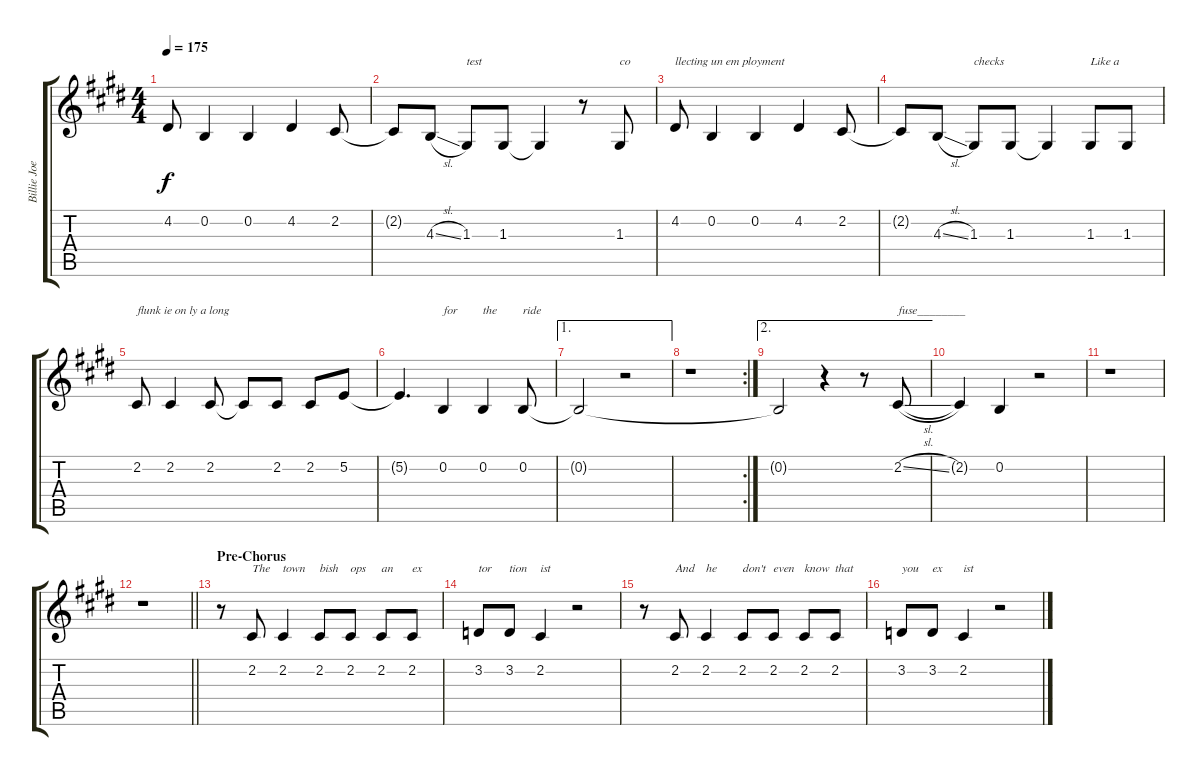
\track ("Billie Joe- Voice" "Billie Joe") {instrument altosax}
\staff {score tabs}
\tuning (E4 B3 G3 D3 A2 E2) {hide}
\ts (4 4)
\tempo 175
\clef g2
\ks e
4.2.8{dy f} 0.2.4 0.2.4 4.2.4 2.2.8 |
2.2{t}.8 4.3{sl}.8 1.3.8{txt "test"} 1.3.8 1.3{t}.4 r.8 1.3.8{txt "co"} |
4.2.8{txt "llecting un em ployment"} 0.2.4 0.2.4 4.2.4 2.2.8 |
2.2{t}.8 4.3{sl}.8 1.3.8{txt "checks"} 1.3.8 1.3{t}.4 1.3.8{txt "Like a"} 1.3.8 |
2.2.8{txt "flunk ie on ly a long"} 2.2.4 2.2.8 2.2{t}.8 2.2.8 2.2.8 5.2.8 |
5.2{t}.4{d} 0.2.4{txt "for"} 0.2.4{txt "the"} 0.2.8{txt "ride"} |
\ae 1
0.2{t}.2 r.2 |
\rc 2
r.1 |
\ae 2
0.2{t}.2 r.4 r.8 2.2{sl}.8{txt "fuse________"} |
2.2{t}.4 0.2.4 r.2 |
r.1 |
\barLineRight lightlight
r.1 |
\section ("" "Pre-Chorus")
r.8 2.2.8{txt "The"} 2.2.4{txt "town"} 2.2.8{txt "bish"} 2.2.8{txt "ops"} 2.2.8{txt "an"} 2.2.8{txt "ex"} |
3.2.8{txt "tor"} 3.2.8{txt "tion"} 2.2.4{txt "ist"} r.2 |
r.8 2.2.8{txt "And"} 2.2.4{txt "he"} 2.2.8{txt "don't"} 2.2.8{txt "even"} 2.2.8{txt "know"} 2.2.8{txt "that"} |
3.2.8{txt "you"} 3.2.8{txt "ex"} 2.2.4{txt "ist"} r.2
